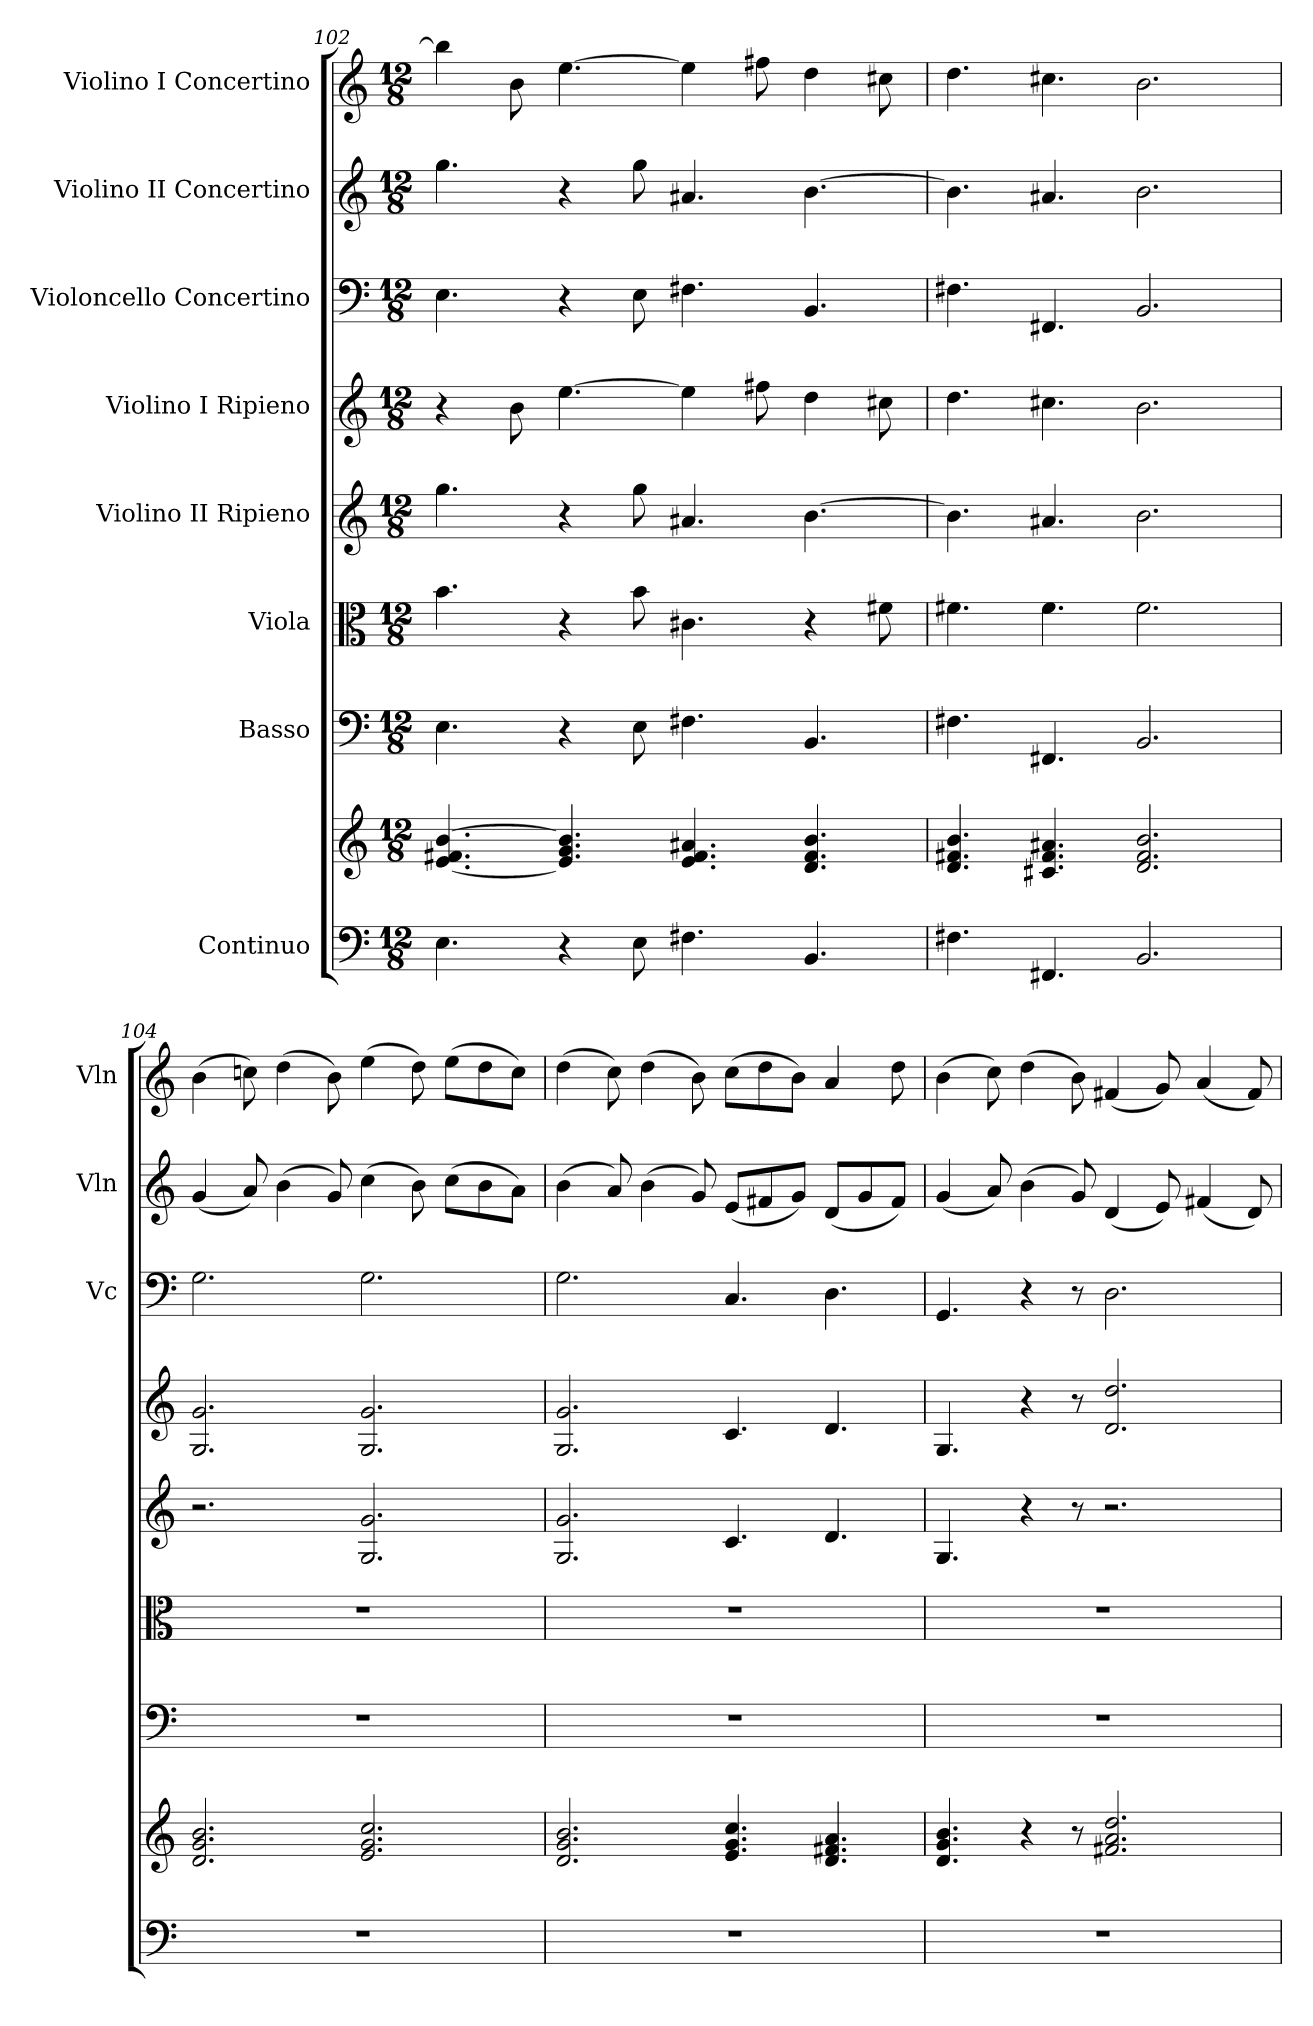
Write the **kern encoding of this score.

**kern	**kern	**kern	**kern	**kern	**kern	**kern	**kern	**kern
*part8	*part8	*part7	*part6	*part5	*part4	*part3	*part2	*part1
*staff9	*staff8	*staff7	*staff6	*staff5	*staff4	*staff3	*staff2	*staff1
*I"Continuo	*	*I"Basso	*I"Viola	*I"Violino II Ripieno	*I"Violino I Ripieno	*I"Violoncello Concertino	*I"Violino II Concertino	*I"Violino I Concertino
*	*	*	*	*	*	*I'Vc	*I'Vln	*I'Vln
!!LO:LB:g=z
*clefF4	*clefG2	*clefF4	*clefC3	*clefG2	*clefG2	*clefF4	*clefG2	*clefG2
*k[]	*k[]	*k[]	*k[]	*k[]	*k[]	*k[]	*k[]	*k[]
*M12/8	*M12/8	*M12/8	*M12/8	*M12/8	*M12/8	*M12/8	*M12/8	*M12/8
=102	=102	=102	=102	=102	=102	=102	=102	=102
4.E\	[4.e/ 4.f#X/ [4.b/	4.E\	4.b\	4.gg\	4r	4.E\	4.gg\	4bb\]
.	.	.	.	.	8b\	.	.	8b\
4r	4.e/] 4.g/ 4.b/]	4r	4r	4r	[4.ee\	4r	4r	[4.ee\
8E\	.	8E\	8b\	8gg\	.	8E\	8gg\	.
4.F#X\	4.e/ 4.f#/ 4.a#X/	4.F#X\	4.c#X\	4.a#X/	4ee\]	4.F#X\	4.a#X/	4ee\]
.	.	.	.	.	8ff#X\	.	.	8ff#X\
4.BB/	4.d/ 4.f#/ 4.b/	4.BB/	4r	[4.b\	4dd\	4.BB/	[4.b\	4dd\
.	.	.	8f#X\	.	8cc#X\	.	.	8cc#X\
=103	=103	=103	=103	=103	=103	=103	=103	=103
4.F#X\	4.d/ 4.f#X/ 4.b/	4.F#X\	4.f#X\	4.b\]	4.dd\	4.F#X\	4.b\]	4.dd\
4.FF#X/	4.c#X/ 4.f#/ 4.a#X/	4.FF#X/	4.f#\	4.a#X/	4.cc#X\	4.FF#X/	4.a#X/	4.cc#X\
2.BB/	2.d/ 2.f#/ 2.b/	2.BB/	2.f#\	2.b\	2.b\	2.BB/	2.b\	2.b\
=104	=104	=104	=104	=104	=104	=104	=104	=104
1.r	2.d/ 2.g/ 2.b/	1.r	1.r	2.r	2.G/ 2.g/	2.G\	(<4g/	(>4b\
.	.	.	.	.	.	.	8a/)	8ccn\)
.	.	.	.	.	.	.	(>4b\	(>4dd\
.	.	.	.	.	.	.	8g/)	8b\)
.	2.e/ 2.g/ 2.cc/	.	.	2.G/ 2.g/	2.G/ 2.g/	2.G\	(>4cc\	(>4ee\
.	.	.	.	.	.	.	8b\)	8dd\)
.	.	.	.	.	.	.	(>8cc\L	(>8ee\L
.	.	.	.	.	.	.	8b\	8dd\
.	.	.	.	.	.	.	8a\J)	8cc\J)
=105	=105	=105	=105	=105	=105	=105	=105	=105
1.r	2.d/ 2.g/ 2.b/	1.r	1.r	2.G/ 2.g/	2.G/ 2.g/	2.G\	(>4b\	(>4dd\
.	.	.	.	.	.	.	8a/)	8cc\)
.	.	.	.	.	.	.	(>4b\	(>4dd\
.	.	.	.	.	.	.	8g/)	8b\)
.	4.e/ 4.g/ 4.cc/	.	.	4.c/	4.c/	4.C/	(<8e/L	(>8cc\L
.	.	.	.	.	.	.	8f#X/	8dd\
.	.	.	.	.	.	.	8g/J)	8b\J)
.	4.d/ 4.f#X/ 4.a/	.	.	4.d/	4.d/	4.D\	(<8d/L	4a/
.	.	.	.	.	.	.	8g/	.
.	.	.	.	.	.	.	8f#/J)	8dd\
=106	=106	=106	=106	=106	=106	=106	=106	=106
1.r	4.d/ 4.g/ 4.b/	1.r	1.r	4.G/	4.G/	4.GG/	(<4g/	(>4b\
.	.	.	.	.	.	.	8a/)	8cc\)
.	4r	.	.	4r	4r	4r	(>4b\	(>4dd\
.	8r	.	.	8r	8r	8r	8g/)	8b\)
.	2.f#X/ 2.a/ 2.dd/	.	.	2.r	2.d/ 2.dd/	2.D\	(<4d/	(<4f#X/
.	.	.	.	.	.	.	8e/)	8g/)
.	.	.	.	.	.	.	(<4f#X/	(<4a/
.	.	.	.	.	.	.	8d/)	8f#/)
=	=	=	=	=	=	=	=	=
*-	*-	*-	*-	*-	*-	*-	*-	*-
